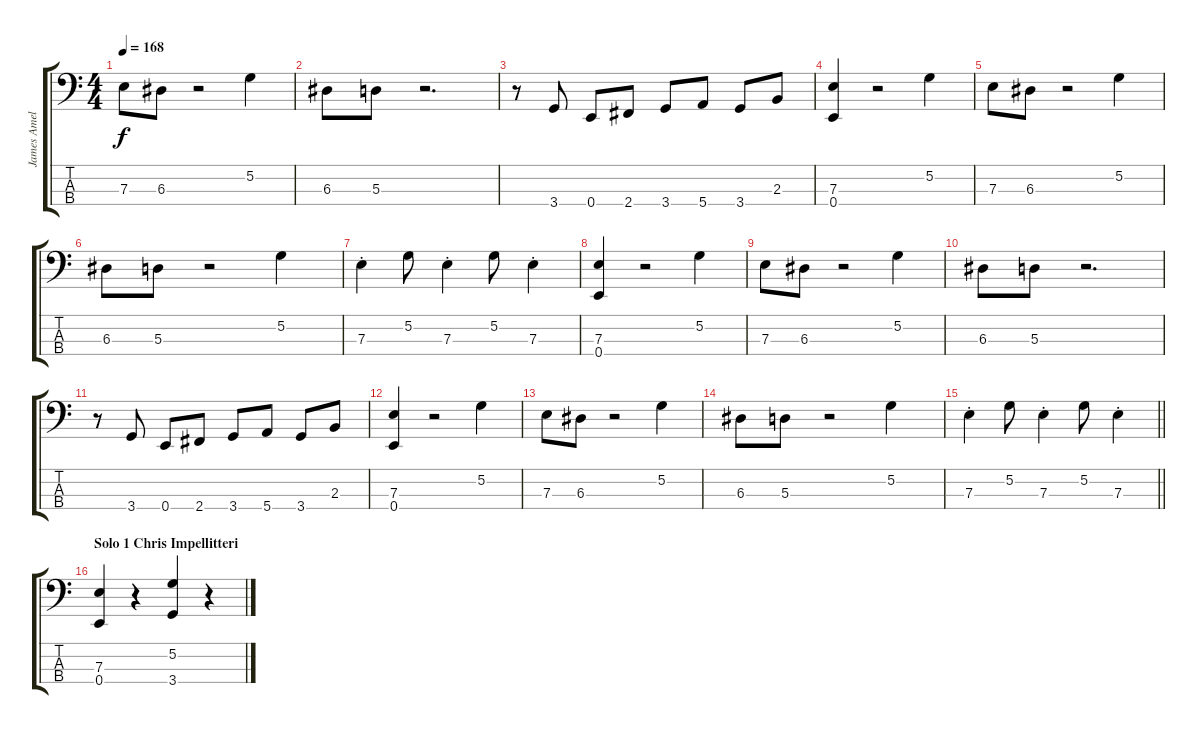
\track ("James Amelio Pulli" "James Amel") {instrument electricbassfinger}
\staff {score tabs}
\tuning (G2 D2 A1 E1) {hide}
\ts (4 4)
\tempo 168
\clef f4
\ks c
7.3.8{dy f} 6.3.8 r.2 5.2.4 |
6.3.8 5.3.8 r.2{d} |
r.8 3.4.8 0.4.8 2.4.8 3.4.8 5.4.8 3.4.8 2.3.8 |
(7.3 0.4).4 r.2 5.2.4 |
7.3.8 6.3.8 r.2 5.2.4 |
6.3.8 5.3.8 r.2 5.2.4 |
7.3{st}.4 5.2.8 7.3{st}.4 5.2.8 7.3{st}.4 |
(7.3 0.4).4 r.2 5.2.4 |
7.3.8 6.3.8 r.2 5.2.4 |
6.3.8 5.3.8 r.2{d} |
r.8 3.4.8 0.4.8 2.4.8 3.4.8 5.4.8 3.4.8 2.3.8 |
(7.3 0.4).4 r.2 5.2.4 |
7.3.8 6.3.8 r.2 5.2.4 |
6.3.8 5.3.8 r.2 5.2.4 |
\barLineRight lightlight
7.3{st}.4 5.2.8 7.3{st}.4 5.2.8 7.3{st}.4 |
\section ("" "Solo 1 Chris Impellitteri")
(7.3 0.4).4 r.4 (5.2 3.4).4 r.4
